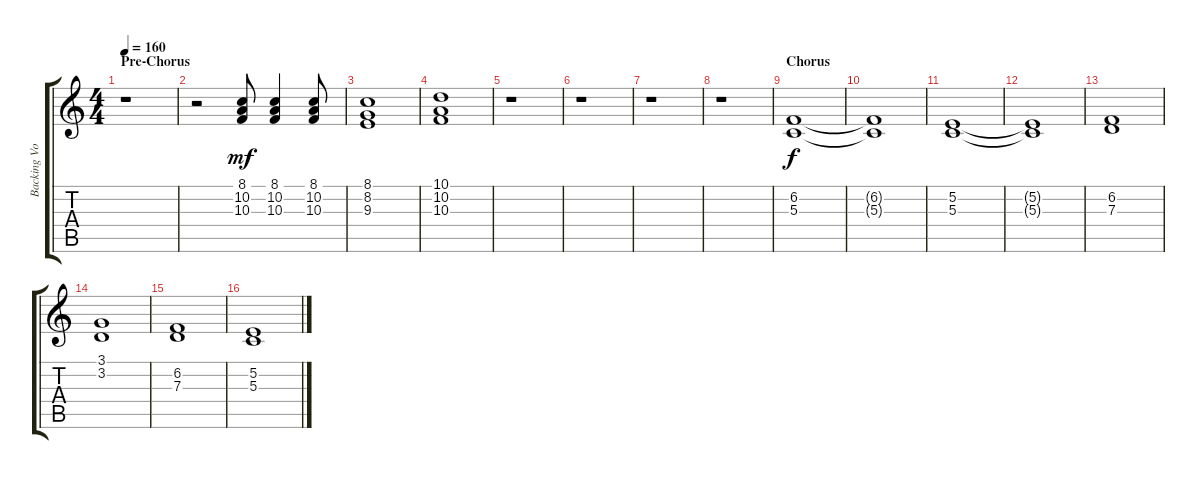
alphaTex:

\track ("Backing Vocals" "Backing Vo") {instrument choiraahs}
\staff {score tabs}
\tuning (E4 B3 G3 D3 A2 E2) {hide}
\ts (4 4)
\section ("" "Pre-Chorus")
\tempo 160
\clef g2
\ks c
r.1{dy mf} |
r.2 (8.1 10.2 10.3).8 (8.1 10.2 10.3).4 (8.1 10.2 10.3).8 |
(8.1 8.2 9.3).1 |
(10.1 10.2 10.3).1 |
r.1 |
r.1 |
r.1 |
r.1 |
\section ("" "Chorus")
(6.2 5.3).1{dy f volume 10} |
(6.2{t} 5.3{t}).1 |
(5.2 5.3).1 |
(5.2{t} 5.3{t}).1 |
(6.2 7.3).1 |
(3.1 3.2).1 |
(6.2 7.3).1 |
(5.2 5.3).1
